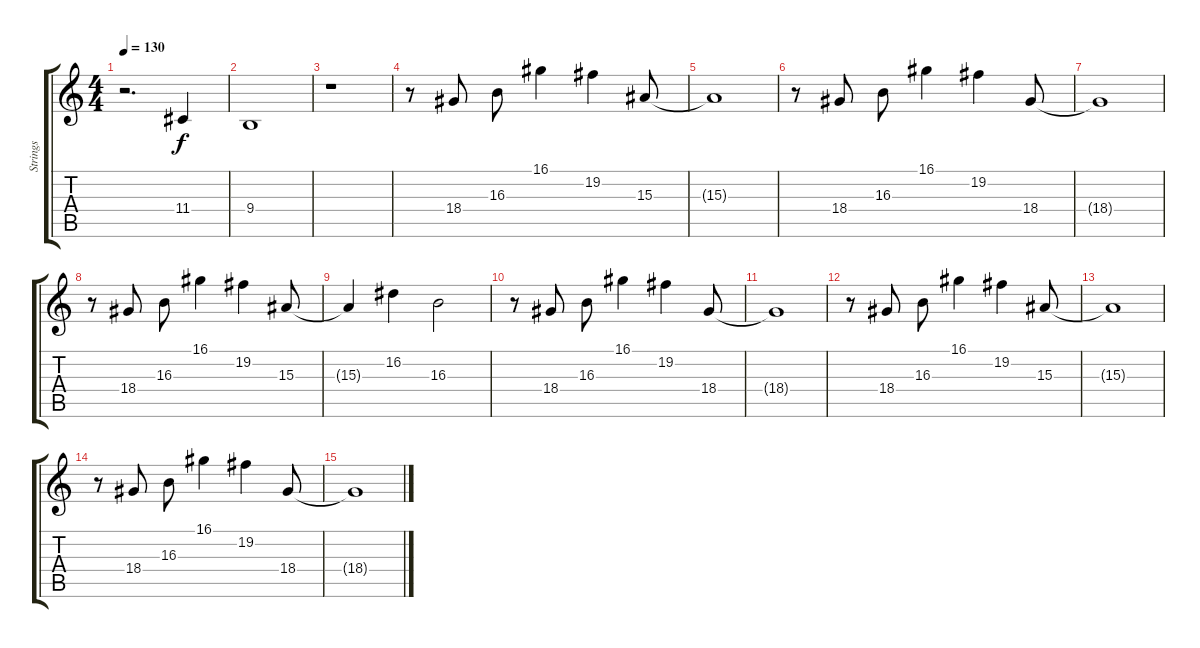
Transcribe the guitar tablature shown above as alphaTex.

\track ("Strings" "Strings") {instrument violin bank 2}
\staff {score tabs}
\tuning (E4 B3 G3 D3 A2 E2) {hide}
\ts (4 4)
\tempo 130
\clef g2
\ks c
r.2{d dy f} 11.4.4 |
9.4.1 |
r.1 |
r.8 18.4.8 16.3.8 16.1.4 19.2.4 15.3.8 |
15.3{t}.1 |
r.8 18.4.8 16.3.8 16.1.4 19.2.4 18.4.8 |
18.4{t}.1 |
r.8 18.4.8 16.3.8 16.1.4 19.2.4 15.3.8 |
15.3{t}.4 16.2.4 16.3.2 |
r.8 18.4.8 16.3.8 16.1.4 19.2.4 18.4.8 |
18.4{t}.1 |
r.8 18.4.8 16.3.8 16.1.4 19.2.4 15.3.8 |
15.3{t}.1 |
r.8 18.4.8 16.3.8 16.1.4 19.2.4 18.4.8 |
18.4{t}.1
